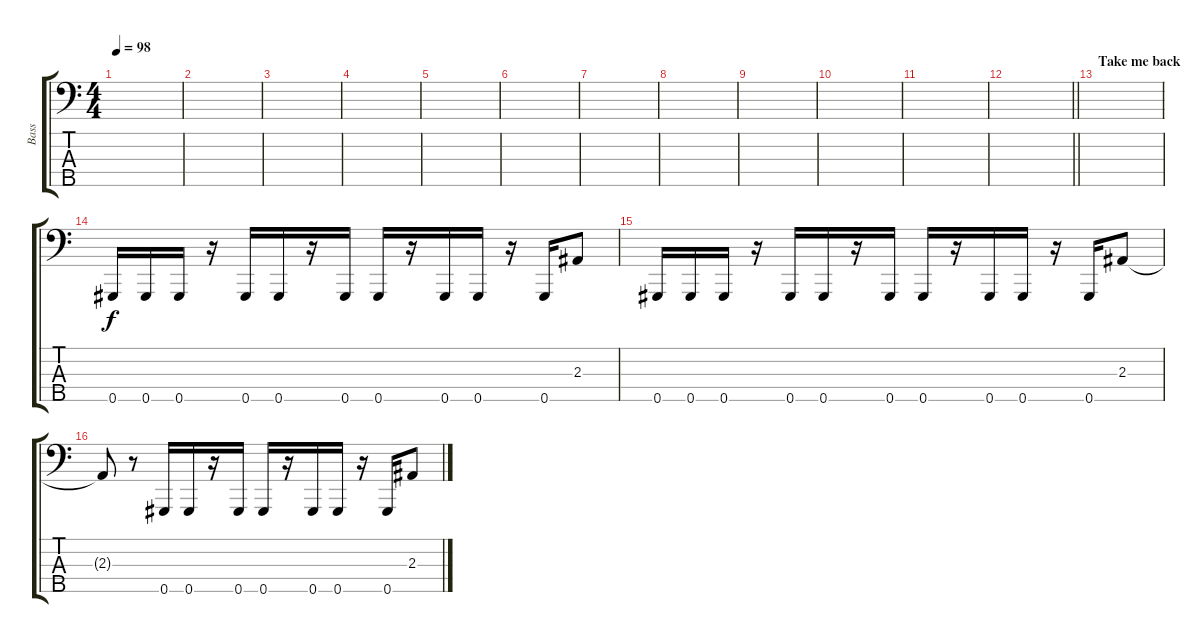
\track ("Bass" "Bass") {instrument electricbassfinger}
\staff {score tabs}
\tuning (Gb2 Db2 Ab1 Eb1 Ab0) {hide}
\ts (4 4)
\tempo 98
\clef f4
\ks c
|
|
|
|
|
|
|
|
|
|
|
\barLineRight lightlight
|
\section ("" "Take me back")
|
0.5.16 0.5.16 0.5.16 r.16 0.5.16 0.5.16 r.16 0.5.16 0.5.16 r.16 0.5.16 0.5.16 r.16 0.5.16 2.3.8 |
0.5.16 0.5.16 0.5.16 r.16 0.5.16 0.5.16 r.16 0.5.16 0.5.16 r.16 0.5.16 0.5.16 r.16 0.5.16 2.3.8 |
2.3{t}.8 r.8 0.5.16 0.5.16 r.16 0.5.16 0.5.16 r.16 0.5.16 0.5.16 r.16 0.5.16 2.3.8
